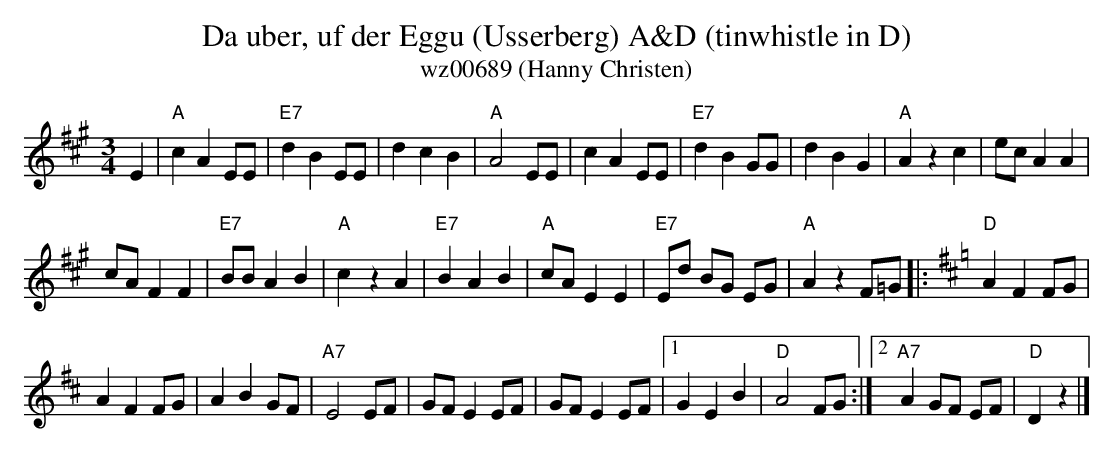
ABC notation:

X:1
T:Da uber, uf der Eggu (Usserberg) A&D (tinwhistle in D)
T:wz00689 (Hanny Christen)
M:3/4
L:1/8
K:A%%MIDI gchordon
E2|"A"c2A2EE | "E7"d2B2EE | d2c2B2 | "A"A4EE | c2A2EE | \
"E7"d2B2GG | d2B2G2 | "A"A2z2c2 |\
ecA2A2 |
cAF2F2 | "E7"BBA2B2 | \
"A"c2z2A2 | "E7"B2A2B2 | "A"cA E2E2 | "E7"Ed BG EG | "A"A2z2 F=G |: [K:D] \
"D"A2F2FG |
A2F2FG | A2B2 GF | "A7"E4EF | GFE2EF | \
GFE2EF |1 G2E2B2 | "D"A4FG :|2 "A7"A2GF EF | "D"D2z2 |]
